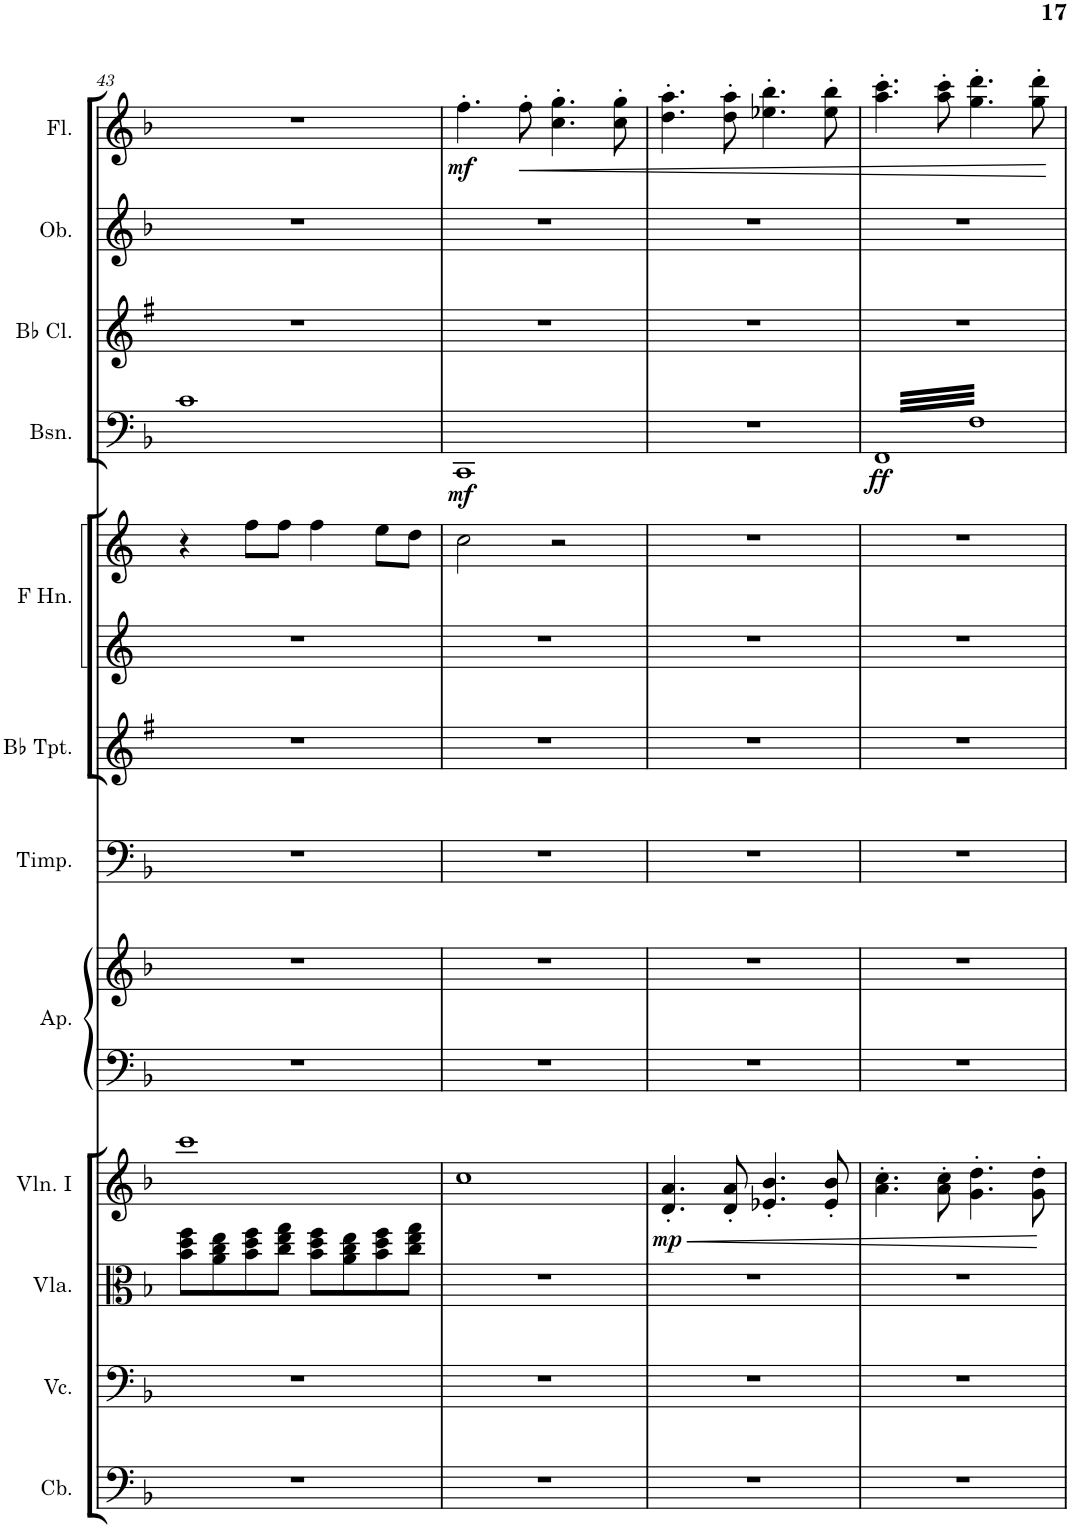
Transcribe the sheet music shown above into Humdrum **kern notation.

**kern	**kern	**kern	**kern	**dynam	**kern	**kern	**kern	**kern	**kern	**kern	**kern	**dynam	**kern	**kern	**kern	**dynam
*part12	*part11	*part10	*part9	*part9	*part8	*part8	*part7	*part6	*part5	*part5	*part4	*part4	*part3	*part2	*part1	*part1
*staff14	*staff13	*staff12	*staff11	*staff11	*staff10	*staff9	*staff8	*staff7	*staff6	*staff5	*staff4	*staff4	*staff3	*staff2	*staff1	*staff1
*I"Contrabasses	*I"Violoncellos	*I"Violas	*I"Violins I	*	*I"Арфа	*	*I"Timpani	*I"Trumpets in Bb	*I"Horns in F	*	*I"Bassoons	*	*I"Clarinets in Bb	*I"Oboes	*I"Flutes	*
*I'Cb.	*I'Vc.	*I'Vla.	*I'Vln. I	*	*	*	*I'Timp.	*	*	*	*I'Bsn.	*	*	*I'Ob.	*I'Fl.	*
!!LO:PB:g=z
*clefF4	*clefF4	*clefC3	*clefG2	*	*clefF4	*clefG2	*clefF4	*clefG2	*clefG2	*clefG2	*clefF4	*	*clefG2	*clefG2	*clefG2	*
*Trd7c12	*	*	*	*	*	*	*	*Trd1c2	*Trd4c7	*Trd4c7	*	*	*Trd1c2	*	*	*
*k[b-]	*k[b-]	*k[b-]	*k[b-]	*	*k[b-]	*k[b-]	*k[b-]	*k[f#]	*k[]	*k[]	*k[b-]	*	*k[f#]	*k[b-]	*k[b-]	*
*M4/4	*M4/4	*M4/4	*M4/4	*	*M4/4	*M4/4	*M4/4	*M4/4	*M4/4	*M4/4	*M4/4	*	*M4/4	*M4/4	*M4/4	*
=43	=43	=43	=43	=43	=43	=43	=43	=43	=43	=43	=43	=43	=43	=43	=43	=43
1r	1r	8b-\ 8dd\ 8ff\L	1ccc	.	1r	1r	1r	1r	1r	4r	1c	.	1r	1r	1r	.
.	.	8a\ 8cc\ 8ee\	.	.	.	.	.	.	.	.	.	.	.	.	.	.
.	.	8b-\ 8dd\ 8ff\	.	.	.	.	.	.	.	8ff\L	.	.	.	.	.	.
.	.	8cc\ 8ee\ 8gg\J	.	.	.	.	.	.	.	8ff\J	.	.	.	.	.	.
.	.	8b-\ 8dd\ 8ff\L	.	.	.	.	.	.	.	4ff\	.	.	.	.	.	.
.	.	8a\ 8cc\ 8ee\	.	.	.	.	.	.	.	.	.	.	.	.	.	.
.	.	8b-\ 8dd\ 8ff\	.	.	.	.	.	.	.	8ee\L	.	.	.	.	.	.
.	.	8cc\ 8ee\ 8gg\J	.	.	.	.	.	.	.	8dd\J	.	.	.	.	.	.
=44	=44	=44	=44	=44	=44	=44	=44	=44	=44	=44	=44	=44	=44	=44	=44	=44
!	!	!	!	!	!	!	!	!	!	!	!	!LO:DY:b	!	!	!	!LO:DY:b
1r	1r	1r	1cc	.	1r	1r	1r	1r	1r	2cc\	1CC	mf	1r	1r	4.ff'\	mf
.	.	.	.	.	.	.	.	.	.	.	.	.	.	.	8ff'\	.
.	.	.	.	.	.	.	.	.	.	2r	.	.	.	.	4.cc\' 4.gg\'	.
.	.	.	.	.	.	.	.	.	.	.	.	.	.	.	8cc\' 8gg\'	.
=45	=45	=45	=45	=45	=45	=45	=45	=45	=45	=45	=45	=45	=45	=45	=45	=45
!	!	!	!	!LO:DY:b	!	!	!	!	!	!	!	!	!	!	!	!
1r	1r	1r	4.d/' 4.a/'	mp	1r	1r	1r	1r	1r	1r	1r	.	1r	1r	4.dd\' 4.aa\'	.
.	.	.	8d/' 8a/'	.	.	.	.	.	.	.	.	.	.	.	8dd\' 8aa\'	.
.	.	.	4.e-X/' 4.b-/'	.	.	.	.	.	.	.	.	.	.	.	4.ee-X\' 4.bb-\'	.
.	.	.	8e-/' 8b-/'	.	.	.	.	.	.	.	.	.	.	.	8ee-\' 8bb-\'	.
=46	=46	=46	=46	=46	=46	=46	=46	=46	=46	=46	=46	=46	=46	=46	=46	=46
!	!	!	!	!	!	!	!	!	!	!	!	!LO:DY:b	!	!	!	!
*	*	*	*	*	*	*	*	*	*	*	*tremolo	*	*	*	*	*
1r	1r	1r	4.a\' 4.cc\'	.	1r	1r	1r	1r	1r	1r	64FFLLLL	ff	1r	1r	4.aa\' 4.ccc\'	.
.	.	.	.	.	.	.	.	.	.	.	64F	.	.	.	.	.
.	.	.	.	.	.	.	.	.	.	.	64FF	.	.	.	.	.
.	.	.	.	.	.	.	.	.	.	.	64F	.	.	.	.	.
.	.	.	.	.	.	.	.	.	.	.	64FF	.	.	.	.	.
.	.	.	.	.	.	.	.	.	.	.	64F	.	.	.	.	.
.	.	.	.	.	.	.	.	.	.	.	64FF	.	.	.	.	.
.	.	.	.	.	.	.	.	.	.	.	64F	.	.	.	.	.
.	.	.	.	.	.	.	.	.	.	.	64FF	.	.	.	.	.
.	.	.	.	.	.	.	.	.	.	.	64F	.	.	.	.	.
.	.	.	.	.	.	.	.	.	.	.	64FF	.	.	.	.	.
.	.	.	.	.	.	.	.	.	.	.	64F	.	.	.	.	.
.	.	.	.	.	.	.	.	.	.	.	64FF	.	.	.	.	.
.	.	.	.	.	.	.	.	.	.	.	64F	.	.	.	.	.
.	.	.	.	.	.	.	.	.	.	.	64FF	.	.	.	.	.
.	.	.	.	.	.	.	.	.	.	.	64F	.	.	.	.	.
.	.	.	.	.	.	.	.	.	.	.	64FF	.	.	.	.	.
.	.	.	.	.	.	.	.	.	.	.	64F	.	.	.	.	.
.	.	.	.	.	.	.	.	.	.	.	64FF	.	.	.	.	.
.	.	.	.	.	.	.	.	.	.	.	64F	.	.	.	.	.
.	.	.	.	.	.	.	.	.	.	.	64FF	.	.	.	.	.
.	.	.	.	.	.	.	.	.	.	.	64F	.	.	.	.	.
.	.	.	.	.	.	.	.	.	.	.	64FF	.	.	.	.	.
.	.	.	.	.	.	.	.	.	.	.	64F	.	.	.	.	.
.	.	.	8a\' 8cc\'	.	.	.	.	.	.	.	64FF	.	.	.	8aa\' 8ccc\'	.
.	.	.	.	.	.	.	.	.	.	.	64F	.	.	.	.	.
.	.	.	.	.	.	.	.	.	.	.	64FF	.	.	.	.	.
.	.	.	.	.	.	.	.	.	.	.	64F	.	.	.	.	.
.	.	.	.	.	.	.	.	.	.	.	64FF	.	.	.	.	.
.	.	.	.	.	.	.	.	.	.	.	64F	.	.	.	.	.
.	.	.	.	.	.	.	.	.	.	.	64FF	.	.	.	.	.
.	.	.	.	.	.	.	.	.	.	.	64F	.	.	.	.	.
.	.	.	4.g\' 4.dd\'	.	.	.	.	.	.	.	64FF	.	.	.	4.gg\' 4.ddd\'	.
.	.	.	.	.	.	.	.	.	.	.	64F	.	.	.	.	.
.	.	.	.	.	.	.	.	.	.	.	64FF	.	.	.	.	.
.	.	.	.	.	.	.	.	.	.	.	64F	.	.	.	.	.
.	.	.	.	.	.	.	.	.	.	.	64FF	.	.	.	.	.
.	.	.	.	.	.	.	.	.	.	.	64F	.	.	.	.	.
.	.	.	.	.	.	.	.	.	.	.	64FF	.	.	.	.	.
.	.	.	.	.	.	.	.	.	.	.	64F	.	.	.	.	.
.	.	.	.	.	.	.	.	.	.	.	64FF	.	.	.	.	.
.	.	.	.	.	.	.	.	.	.	.	64F	.	.	.	.	.
.	.	.	.	.	.	.	.	.	.	.	64FF	.	.	.	.	.
.	.	.	.	.	.	.	.	.	.	.	64F	.	.	.	.	.
.	.	.	.	.	.	.	.	.	.	.	64FF	.	.	.	.	.
.	.	.	.	.	.	.	.	.	.	.	64F	.	.	.	.	.
.	.	.	.	.	.	.	.	.	.	.	64FF	.	.	.	.	.
.	.	.	.	.	.	.	.	.	.	.	64F	.	.	.	.	.
.	.	.	.	.	.	.	.	.	.	.	64FF	.	.	.	.	.
.	.	.	.	.	.	.	.	.	.	.	64F	.	.	.	.	.
.	.	.	.	.	.	.	.	.	.	.	64FF	.	.	.	.	.
.	.	.	.	.	.	.	.	.	.	.	64F	.	.	.	.	.
.	.	.	.	.	.	.	.	.	.	.	64FF	.	.	.	.	.
.	.	.	.	.	.	.	.	.	.	.	64F	.	.	.	.	.
.	.	.	.	.	.	.	.	.	.	.	64FF	.	.	.	.	.
.	.	.	.	.	.	.	.	.	.	.	64F	.	.	.	.	.
.	.	.	8g\' 8dd\'	.	.	.	.	.	.	.	64FF	.	.	.	8gg\' 8ddd\'	.
.	.	.	.	.	.	.	.	.	.	.	64F	.	.	.	.	.
.	.	.	.	.	.	.	.	.	.	.	64FF	.	.	.	.	.
.	.	.	.	.	.	.	.	.	.	.	64F	.	.	.	.	.
.	.	.	.	.	.	.	.	.	.	.	64FF	.	.	.	.	.
.	.	.	.	.	.	.	.	.	.	.	64F	.	.	.	.	.
.	.	.	.	.	.	.	.	.	.	.	64FF	.	.	.	.	.
.	.	.	.	.	.	.	.	.	.	.	64FJJJJ	.	.	.	.	.
*	*	*	*	*	*	*	*	*	*	*	*Xtremolo	*	*	*	*	*
.	.	.	.	.	.	.	.	.	.	.	.	.	.	.	.	.
.	.	.	.	.	.	.	.	.	.	.	.	.	.	.	.	.
.	.	.	.	.	.	.	.	.	.	.	.	.	.	.	.	.
.	.	.	.	.	.	.	.	.	.	.	.	.	.	.	.	.
.	.	.	.	.	.	.	.	.	.	.	.	.	.	.	.	.
.	.	.	.	.	.	.	.	.	.	.	.	.	.	.	.	.
.	.	.	.	.	.	.	.	.	.	.	.	.	.	.	.	.
.	.	.	.	.	.	.	.	.	.	.	.	.	.	.	.	.
.	.	.	.	.	.	.	.	.	.	.	.	.	.	.	.	.
.	.	.	.	.	.	.	.	.	.	.	.	.	.	.	.	.
.	.	.	.	.	.	.	.	.	.	.	.	.	.	.	.	.
.	.	.	.	.	.	.	.	.	.	.	.	.	.	.	.	.
.	.	.	.	.	.	.	.	.	.	.	.	.	.	.	.	.
.	.	.	.	.	.	.	.	.	.	.	.	.	.	.	.	.
.	.	.	.	.	.	.	.	.	.	.	.	.	.	.	.	.
.	.	.	.	.	.	.	.	.	.	.	.	.	.	.	.	.
.	.	.	.	.	.	.	.	.	.	.	.	.	.	.	.	.
.	.	.	.	.	.	.	.	.	.	.	.	.	.	.	.	.
.	.	.	.	.	.	.	.	.	.	.	.	.	.	.	.	.
.	.	.	.	.	.	.	.	.	.	.	.	.	.	.	.	.
.	.	.	.	.	.	.	.	.	.	.	.	.	.	.	.	.
.	.	.	.	.	.	.	.	.	.	.	.	.	.	.	.	.
.	.	.	.	.	.	.	.	.	.	.	.	.	.	.	.	.
.	.	.	.	.	.	.	.	.	.	.	.	.	.	.	.	.
.	.	.	.	.	.	.	.	.	.	.	.	.	.	.	.	.
.	.	.	.	.	.	.	.	.	.	.	.	.	.	.	.	.
.	.	.	.	.	.	.	.	.	.	.	.	.	.	.	.	.
.	.	.	.	.	.	.	.	.	.	.	.	.	.	.	.	.
.	.	.	.	.	.	.	.	.	.	.	.	.	.	.	.	.
.	.	.	.	.	.	.	.	.	.	.	.	.	.	.	.	.
.	.	.	.	.	.	.	.	.	.	.	.	.	.	.	.	.
.	.	.	.	.	.	.	.	.	.	.	.	.	.	.	.	.
=	=	=	=	=	=	=	=	=	=	=	=	=	=	=	=	=
*-	*-	*-	*-	*-	*-	*-	*-	*-	*-	*-	*-	*-	*-	*-	*-	*-
